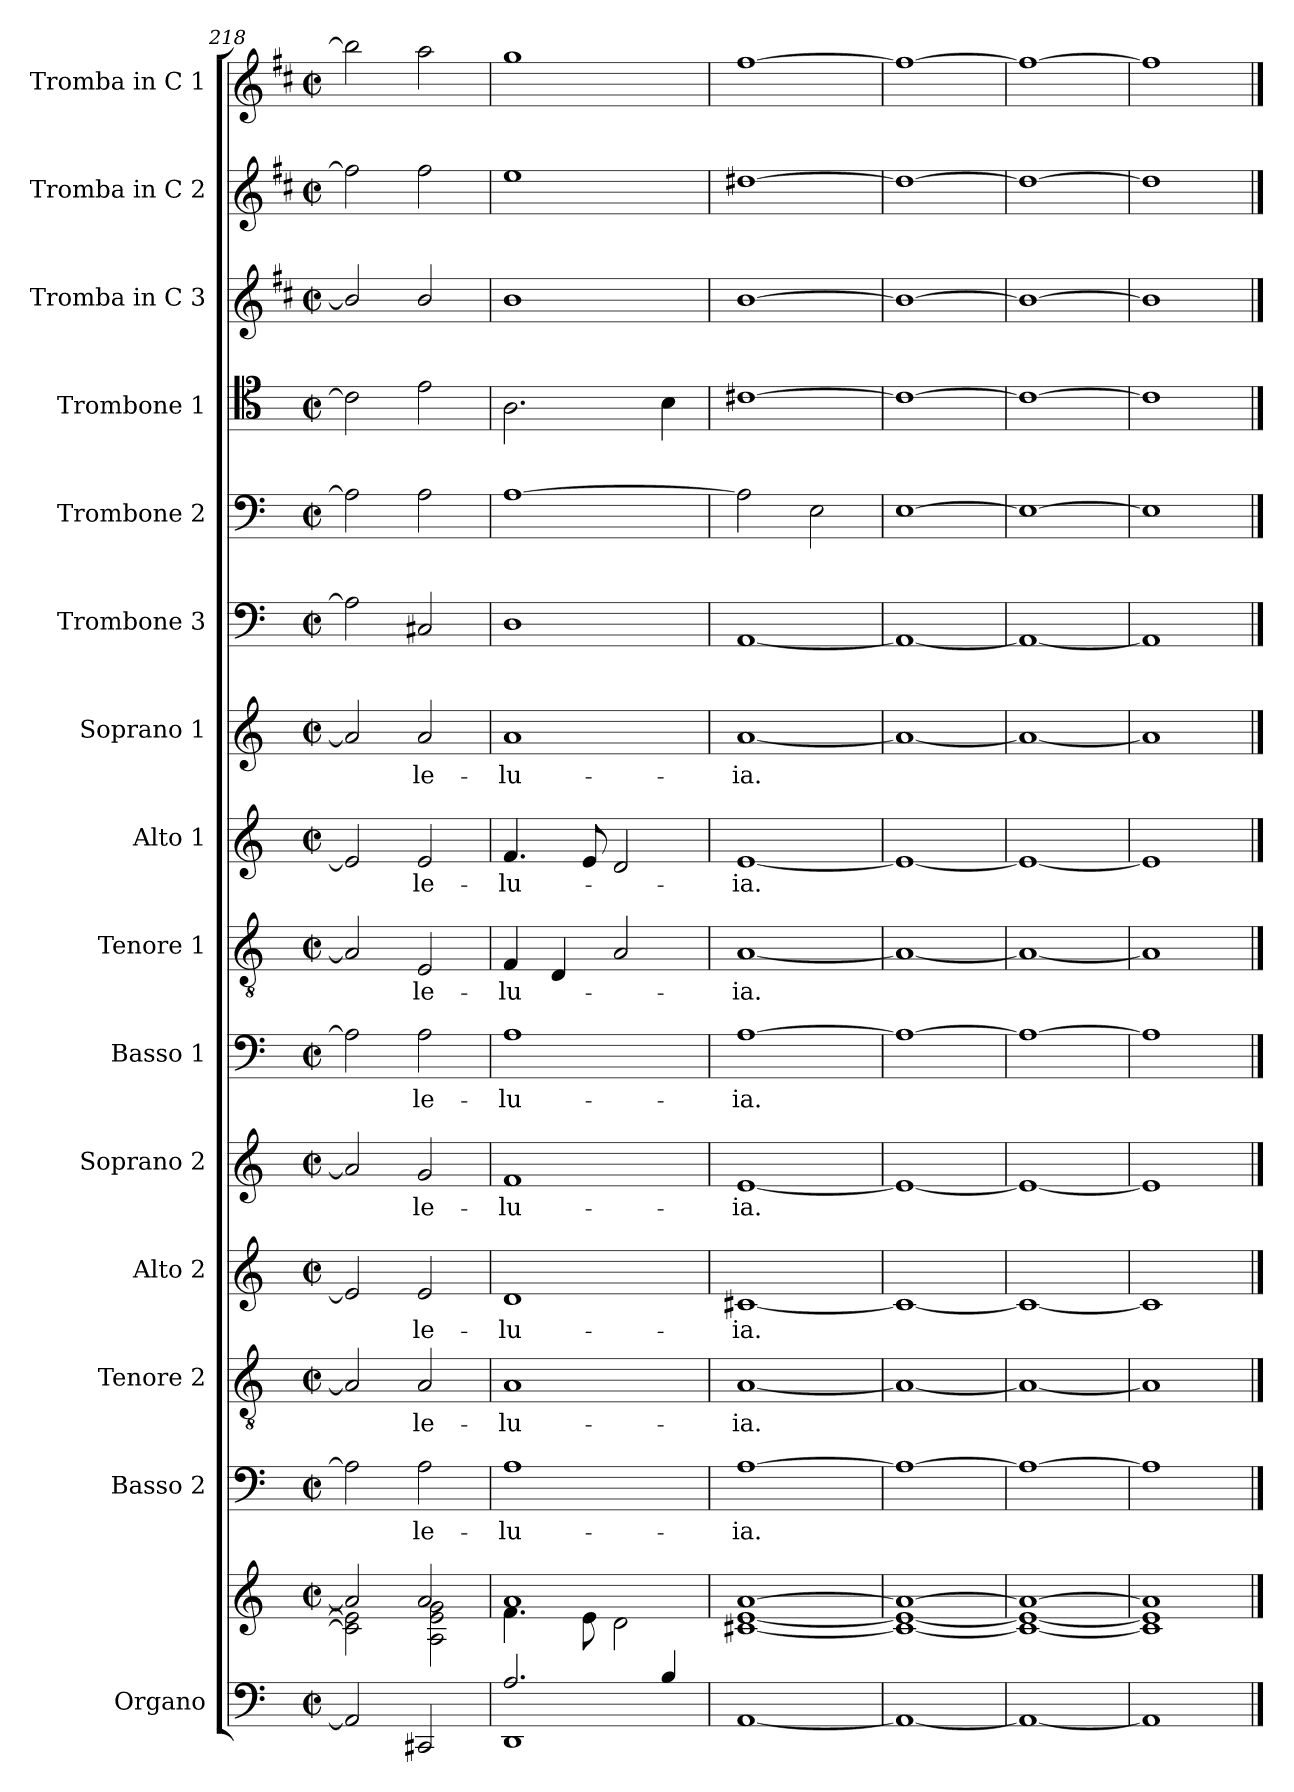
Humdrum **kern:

**kern	**kern	**kern	**text	**kern	**text	**kern	**text	**kern	**text	**kern	**text	**kern	**text	**kern	**text	**kern	**text	**kern	**kern	**kern	**kern	**kern	**kern
*part15	*part15	*part14	*part14	*part13	*part13	*part12	*part12	*part11	*part11	*part10	*part10	*part9	*part9	*part8	*part8	*part7	*part7	*part6	*part5	*part4	*part3	*part2	*part1
*staff16	*staff15	*staff14	*staff14	*staff13	*staff13	*staff12	*staff12	*staff11	*staff11	*staff10	*staff10	*staff9	*staff9	*staff8	*staff8	*staff7	*staff7	*staff6	*staff5	*staff4	*staff3	*staff2	*staff1
*I"Organo	*	*I"Basso 2	*	*I"Tenore 2	*	*I"Alto 2	*	*I"Soprano 2	*	*I"Basso 1	*	*I"Tenore 1	*	*I"Alto 1	*	*I"Soprano 1	*	*I"Trombone 3	*I"Trombone 2	*I"Trombone 1	*I"Tromba in C 3	*I"Tromba in C 2	*I"Tromba in C 1
*I'Org.	*	*I'B 2	*	*I'T 2	*	*I'A 2	*	*I'S 2	*	*I'B 1	*	*I'T 1	*	*I'A 1	*	*I'S 1	*	*I'Tbn. 3	*I'Tbn. 2	*I'Tbn. 1	*	*	*
*clefF4	*clefG2	*clefF4	*	*clefGv2	*	*clefG2	*	*clefG2	*	*clefF4	*	*clefGv2	*	*clefG2	*	*clefG2	*	*clefF4	*clefF4	*clefC4	*clefG2	*clefG2	*clefG2
*	*	*	*	*	*	*	*	*	*	*	*	*	*	*	*	*	*	*	*	*	*ITrd1c2	*ITrd1c2	*ITrd1c2
*k[]	*k[]	*k[]	*	*k[]	*	*k[]	*	*k[]	*	*k[]	*	*k[]	*	*k[]	*	*k[]	*	*k[]	*k[]	*k[]	*k[]	*k[]	*k[]
*a:	*a:	*a:	*	*a:	*	*a:	*	*a:	*	*a:	*	*a:	*	*a:	*	*a:	*	*a:	*a:	*a:	*a:	*a:	*a:
*M2/2	*M2/2	*M2/2	*	*M2/2	*	*M2/2	*	*M2/2	*	*M2/2	*	*M2/2	*	*M2/2	*	*M2/2	*	*M2/2	*M2/2	*M2/2	*M2/2	*M2/2	*M2/2
*met(c|)	*met(c|)	*met(c|)	*	*met(c|)	*	*met(c|)	*	*met(c|)	*	*met(c|)	*	*met(c|)	*	*met(c|)	*	*met(c|)	*	*met(c|)	*met(c|)	*met(c|)	*met(c|)	*met(c|)	*met(c|)
=218	=218	=218	=218	=218	=218	=218	=218	=218	=218	=218	=218	=218	=218	=218	=218	=218	=218	=218	=218	=218	=218	=218	=218
*	*^	*	*	*	*	*	*	*	*	*	*	*	*	*	*	*	*	*	*	*	*	*	*
2AA/]	2a/]	2c#\] 2e\]	2A\]	.	2A/]	.	2e/]	.	2a/]	.	2A\]	.	2A/]	.	2e/]	.	2a/]	.	2A\]	2A\]	2c#\]	2a/]	2ee\]	2aa\]
2CC#X/	2a/	2A\ 2e\ 2g\	2A\	-le-	2A/	-le-	2e/	-le-	2g/	-le-	2A\	-le-	2E/	-le-	2e/	-le-	2a/	-le-	2C#X/	2A\	2e\	2a/	2ee\	2gg\
!!LO:PB:g=z
=219	=219	=219	=219	=219	=219	=219	=219	=219	=219	=219	=219	=219	=219	=219	=219	=219	=219	=219	=219	=219	=219	=219	=219	=219
*^	*	*	*	*	*	*	*	*	*	*	*	*	*	*	*	*	*	*	*	*	*	*	*	*
2.A/	1DD	1a	4.f\	1A	-lu-	1A	-lu-	1d	-lu-	1f	-lu-	1A	-lu-	4F/	-lu-	4.f/	-lu-	1a	-lu-	1D	[1A	2.A\	1a	1dd	1ff
.	.	.	.	.	.	.	.	.	.	.	.	.	.	4D/	.	.	.	.	.	.	.	.	.	.	.
.	.	.	8e\	.	.	.	.	.	.	.	.	.	.	.	.	8e/	.	.	.	.	.	.	.	.	.
.	.	.	2d\	.	.	.	.	.	.	.	.	.	.	2A/	.	2d/	.	.	.	.	.	.	.	.	.
4B/	.	.	.	.	.	.	.	.	.	.	.	.	.	.	.	.	.	.	.	.	.	4B\	.	.	.
*v	*v	*	*	*	*	*	*	*	*	*	*	*	*	*	*	*	*	*	*	*	*	*	*	*	*
=220	=220	=220	=220	=220	=220	=220	=220	=220	=220	=220	=220	=220	=220	=220	=220	=220	=220	=220	=220	=220	=220	=220	=220	=220
[1AA	[>1a	[<1c#X [<1e	[1A	-ia.	[1A	-ia.	[1c#X	-ia.	[1e	-ia.	[1A	-ia.	[1A	-ia.	[1e	-ia.	[1a	-ia.	[1AA	2A\]	[1c#X	[1a	[1cc#X	[1ee
.	.	.	.	.	.	.	.	.	.	.	.	.	.	.	.	.	.	.	.	2E\	.	.	.	.
=221	=221	=221	=221	=221	=221	=221	=221	=221	=221	=221	=221	=221	=221	=221	=221	=221	=221	=221	=221	=221	=221	=221	=221	=221
1AA_	1a_	1c#_ 1e_	1A_	.	1A_	.	1c#_	.	1e_	.	1A_	.	1A_	.	1e_	.	1a_	.	1AA_	[1E	1c#_	1a_	1cc#_	1ee_
=222	=222	=222	=222	=222	=222	=222	=222	=222	=222	=222	=222	=222	=222	=222	=222	=222	=222	=222	=222	=222	=222	=222	=222	=222
1AA_	1a_	1c#_ 1e_	1A_	.	1A_	.	1c#_	.	1e_	.	1A_	.	1A_	.	1e_	.	1a_	.	1AA_	1E_	1c#_	1a_	1cc#_	1ee_
=223	=223	=223	=223	=223	=223	=223	=223	=223	=223	=223	=223	=223	=223	=223	=223	=223	=223	=223	=223	=223	=223	=223	=223	=223
1AA]	1a]	1c#] 1e]	1A]	.	1A]	.	1c#]	.	1e]	.	1A]	.	1A]	.	1e]	.	1a]	.	1AA]	1E]	1c#]	1a]	1cc#]	1ee]
*	*v	*v	*	*	*	*	*	*	*	*	*	*	*	*	*	*	*	*	*	*	*	*	*	*
==	==	==	==	==	==	==	==	==	==	==	==	==	==	==	==	==	==	==	==	==	==	==	==
*-	*-	*-	*-	*-	*-	*-	*-	*-	*-	*-	*-	*-	*-	*-	*-	*-	*-	*-	*-	*-	*-	*-	*-
